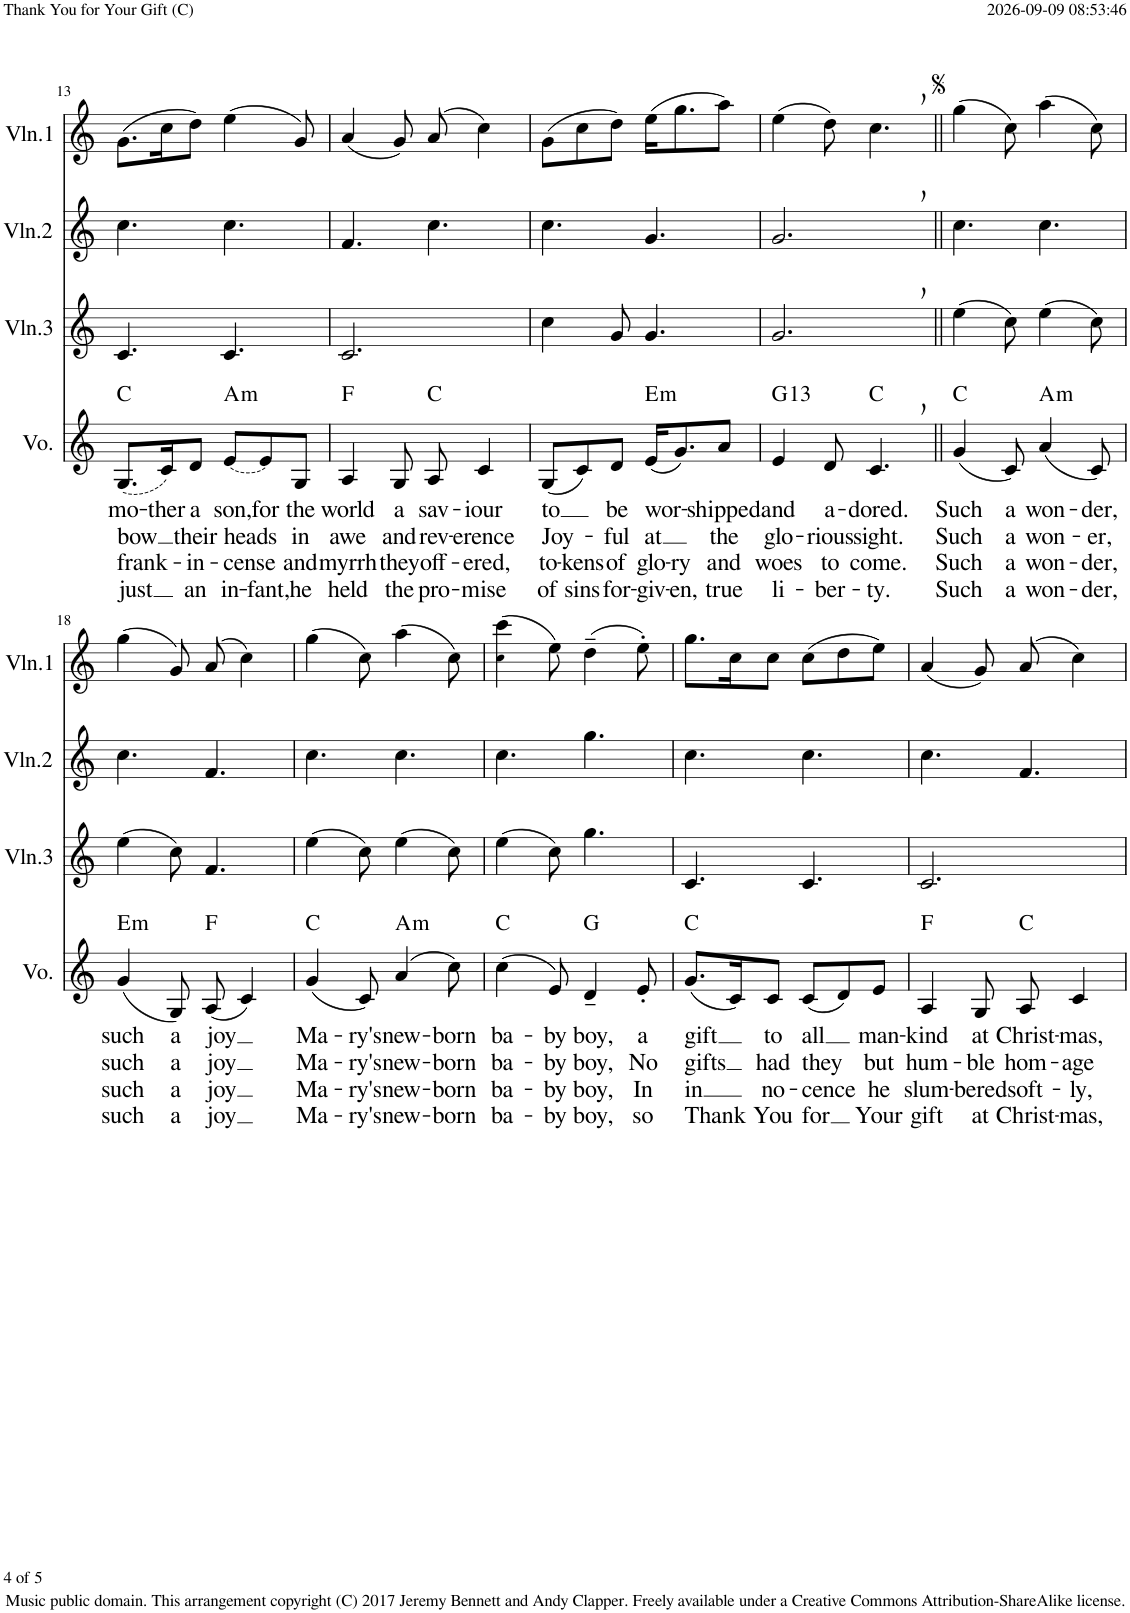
**kern	**text	**text	**text	**text	**harte	**kern	**kern	**kern
*part4	*part4	*part4	*part4	*part4	*part4	*part3	*part2	*part1
*staff4	*staff4	*staff4	*staff4	*staff4	*	*staff3	*staff2	*staff1
*I"Voice	*	*	*	*	*	*I"Violin 3	*I"Violin 2	*I"Violin 1
*I'Vo.	*	*	*	*	*	*I'Vln.3	*I'Vln.2	*I'Vln.1
!!LO:PB:g=z
*clefG2	*	*	*	*	*	*clefG2	*clefG2	*clefG2
*k[]	*	*	*	*	*	*k[]	*k[]	*k[]
*M6/8	*	*	*	*	*	*M6/8	*M6/8	*M6/8
=13	=13	=13	=13	=13	=13	=13	=13	=13
!	!LO:LY:b	!LO:LY:b	!LO:LY:b	!LO:LY:b	!	!	!	!
(8.G/L	mo-	bow	frank-	just	C:maj	4.c/	4.cc\	(8.g\L
!	!LO:LY:b	!	!	!	!	!	!	!
16c/K)	-ther	.	.	.	.	.	.	16cc\K
!	!LO:LY:b	!LO:LY:b	!LO:LY:b	!LO:LY:b	!	!	!	!
8d/J	a	their	-in-	an	.	.	.	8dd\J)
!LO:T:dash	!LO:LY:b	!LO:LY:b	!LO:LY:b	!LO:LY:b	!LO:H:kt=m	!	!	!
[8e/L	son,	heads	-cense	in-	A:min	4.c/	4.cc\	(4ee\
!	!LO:LY:b	!	!	!LO:LY:b	!	!	!	!
8e/]	for	.	.	-fant,	.	.	.	.
!	!LO:LY:b	!LO:LY:b	!LO:LY:b	!LO:LY:b	!	!	!	!
8G/J	the	in	and	he	.	.	.	8g/)
=14	=14	=14	=14	=14	=14	=14	=14	=14
!	!LO:LY:b	!LO:LY:b	!LO:LY:b	!LO:LY:b	!	!	!	!
4A/	world	awe	myrrh	held	F:maj	2.c/	4.f/	(4a/
!	!LO:LY:b	!LO:LY:b	!LO:LY:b	!LO:LY:b	!	!	!	!
8G/	a	and	they	the	.	.	.	8g/)
!	!LO:LY:b	!LO:LY:b	!LO:LY:b	!LO:LY:b	!	!	!	!
8A/	sav-	rev-	off-	pro-	C:maj	.	4.cc\	(8a/
!	!LO:LY:b	!LO:LY:b	!LO:LY:b	!LO:LY:b	!	!	!	!
4c/	-iour	-erence	-ered,	-mise	.	.	.	4cc\)
=15	=15	=15	=15	=15	=15	=15	=15	=15
!	!LO:LY:b	!LO:LY:b	!LO:LY:b	!LO:LY:b	!	!	!	!
(8G/L	to	Joy-	to-	of	.	4cc\	4.cc\	(8g\L
!	!	!	!LO:LY:b	!LO:LY:b	!	!	!	!
8c/)	.	.	-kens	sins	.	.	.	8cc\
!	!LO:LY:b	!LO:LY:b	!LO:LY:b	!LO:LY:b	!	!	!	!
8d/J	be	-ful	of	for-	.	8g/	.	8dd\J)
!	!LO:LY:b	!LO:LY:b	!LO:LY:b	!LO:LY:b	!LO:H:kt=m	!	!	!
(16e/KL	wor-	at	glo-	-giv-	E:min	4.g/	4.g/	(16ee\KL
!	!	!	!LO:LY:b	!LO:LY:b	!	!	!	!
8.g/)	.	.	-ry	-en,	.	.	.	8.gg\
!	!LO:LY:b	!LO:LY:b	!LO:LY:b	!LO:LY:b	!	!	!	!
8a/J	-shipped	the	and	true	.	.	.	8aa\J)
=16	=16	=16	=16	=16	=16	=16	=16	=16
!	!LO:LY:b	!LO:LY:b	!LO:LY:b	!LO:LY:b	!LO:H:kt=13	!	!	!
4e/	and	glo-	woes	li-	G:9(11,13)	2.g,/	2.g,/	(4ee\
!	!LO:LY:b	!LO:LY:b	!LO:LY:b	!LO:LY:b	!	!	!	!
8d/	a-	-rious	to	-ber-	.	.	.	8dd\)
!	!LO:LY:b	!LO:LY:b	!LO:LY:b	!LO:LY:b	!	!	!	!
4.c,/	-dored.	sight.	come.	-ty.	C:maj	.	.	4.cc,\
=17||	=17||	=17||	=17||	=17||	=17||	=17||	=17||	=17||
!	!LO:LY:b	!LO:LY:b	!LO:LY:b	!LO:LY:b	!	!	!	!
(4g/	Such	Such	Such	Such	C:maj	(4ee\	4.cc\	(4gg\
!	!LO:LY:b	!LO:LY:b	!LO:LY:b	!LO:LY:b	!	!	!	!
8c/)	a	a	a	a	.	8cc\)	.	8cc\)
!	!LO:LY:b	!LO:LY:b	!LO:LY:b	!LO:LY:b	!LO:H:kt=m	!	!	!
(4a/	won-	won-	won-	won-	A:min	(4ee\	4.cc\	(4aa\
!	!LO:LY:b	!LO:LY:b	!LO:LY:b	!LO:LY:b	!	!	!	!
8c/)	-der,	-er,	-der,	-der,	.	8cc\)	.	8cc\)
!!LO:LB:g=z
=18	=18	=18	=18	=18	=18	=18	=18	=18
!	!LO:LY:b	!LO:LY:b	!LO:LY:b	!LO:LY:b	!LO:H:kt=m	!	!	!
(4g/	such	such	such	such	E:min	(4ee\	4.cc\	(4gg\
!	!LO:LY:b	!LO:LY:b	!LO:LY:b	!LO:LY:b	!	!	!	!
8G/)	a	a	a	a	.	8cc\)	.	8g/)
!	!LO:LY:b	!LO:LY:b	!LO:LY:b	!LO:LY:b	!	!	!	!
(8A/	joy	joy	joy	joy	F:maj	4.f/	4.f/	(8a/
4c/)	.	.	.	.	.	.	.	4cc\)
=19	=19	=19	=19	=19	=19	=19	=19	=19
!	!LO:LY:b	!LO:LY:b	!LO:LY:b	!LO:LY:b	!	!	!	!
(4g/	Ma-	Ma-	Ma-	Ma-	C:maj	(4ee\	4.cc\	(4gg\
!	!LO:LY:b	!LO:LY:b	!LO:LY:b	!LO:LY:b	!	!	!	!
8c/)	-ry's	-ry's	-ry's	-ry's	.	8cc\)	.	8cc\)
!	!LO:LY:b	!LO:LY:b	!LO:LY:b	!LO:LY:b	!LO:H:kt=m	!	!	!
(4a/	new-	new-	new-	new-	A:min	(4ee\	4.cc\	(4aa\
!	!LO:LY:b	!LO:LY:b	!LO:LY:b	!LO:LY:b	!	!	!	!
8cc\)	-born	-born	-born	-born	.	8cc\)	.	8cc\)
=20	=20	=20	=20	=20	=20	=20	=20	=20
!	!LO:LY:b	!LO:LY:b	!LO:LY:b	!LO:LY:b	!	!	!	!
(4cc\	ba-	ba-	ba-	ba-	C:maj	(4ee\	4.cc\	(4cc!\ 4ccc\
!	!LO:LY:b	!LO:LY:b	!LO:LY:b	!LO:LY:b	!	!	!	!
8e/)	-by	-by	-by	-by	.	8cc\)	.	8ee\)
!	!LO:LY:b	!LO:LY:b	!LO:LY:b	!LO:LY:b	!	!	!	!
4d~/	boy,	boy,	boy,	boy,	G:maj	4.gg\	4.gg\	(4dd~\
!	!LO:LY:b	!LO:LY:b	!LO:LY:b	!LO:LY:b	!	!	!	!
8e'/	a	No	In	so	.	.	.	8ee'\)
=21	=21	=21	=21	=21	=21	=21	=21	=21
!	!LO:LY:b	!LO:LY:b	!LO:LY:b	!LO:LY:b	!	!	!	!
(8.g/L	gift	gifts	-in	Thank	C:maj	4.c/	4.cc\	8.gg\L
16c/K)	.	.	.	.	.	.	.	16cc\K
!	!LO:LY:b	!LO:LY:b	!LO:LY:b	!LO:LY:b	!	!	!	!
8c/J	to	had	no-	You	.	.	.	8cc\J
!	!LO:LY:b	!LO:LY:b	!LO:LY:b	!LO:LY:b	!	!	!	!
(8c/L	all	they	-cence	for	.	4.c/	4.cc\	(8cc\L
8d/)	.	.	.	.	.	.	.	8dd\
!	!LO:LY:b	!LO:LY:b	!LO:LY:b	!LO:LY:b	!	!	!	!
8e/J	man-	but	he	Your	.	.	.	8ee\J)
=22	=22	=22	=22	=22	=22	=22	=22	=22
!	!LO:LY:b	!LO:LY:b	!LO:LY:b	!LO:LY:b	!	!	!	!
4A/	-kind	hum-	slum-	gift	F:maj	2.c/	4.cc\	(4a/
!	!LO:LY:b	!LO:LY:b	!LO:LY:b	!LO:LY:b	!	!	!	!
8G/	at	-ble	-bered	at	.	.	.	8g/)
!	!LO:LY:b	!LO:LY:b	!LO:LY:b	!LO:LY:b	!	!	!	!
8A/	Christ-	hom-	soft-	Christ-	C:maj	.	4.f/	(8a/
!	!LO:LY:b	!LO:LY:b	!LO:LY:b	!LO:LY:b	!	!	!	!
4c/	-mas,	-age	-ly,	-mas,	.	.	.	4cc\)
=	=	=	=	=	=	=	=	=
*-	*-	*-	*-	*-	*-	*-	*-	*-
